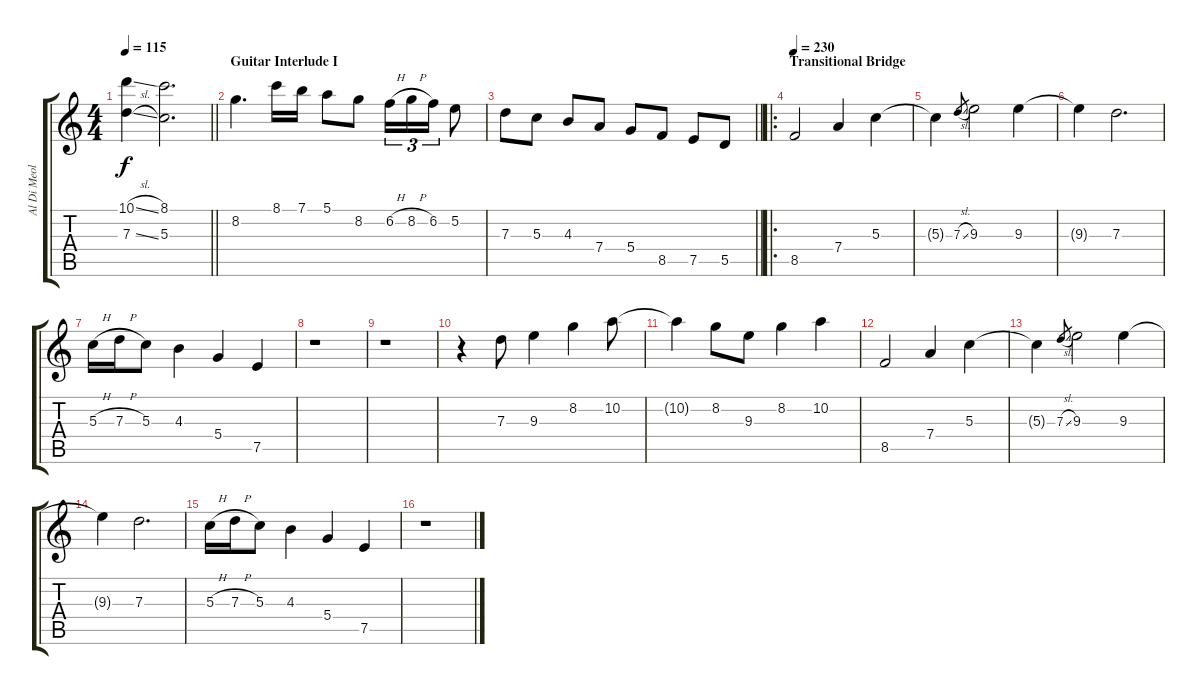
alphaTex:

\track ("Al Di Meola" "Al Di Meol") {instrument electricguitarjazz}
\staff {score tabs}
\tuning (E4 B3 G3 D3 A2 E2) {hide}
\ts (4 4)
\tempo 115
\clef g2
\barLineRight lightlight
\ks c
(10.1{sl} 7.3{sl}).4{dy f} (8.1 5.3).2{d} |
\section ("" "Guitar Interlude I")
8.2.4{d} 8.1.16 7.1.16 5.1.8 8.2.8 6.2{h}.16{tu (3 2)} 8.2{h}.16{tu (3 2)} 6.2.16{tu (3 2)} 5.2.8 |
\barLineRight lightlight
7.3.8 5.3.8 4.3.8 7.4.8 5.4.8 8.5.8 7.5.8 5.5.8 |
\ro
\section ("" "Transitional Bridge")
\tempo 230
8.5.2 7.4.4 5.3.4 |
5.3{t}.4 7.3{sl}.8{gr} 9.3.2 9.3.4 |
9.3{t}.4 7.3.2{d} |
5.3{h}.16 7.3{h}.16 5.3.8 4.3.4 5.4.4 7.5.4 |
r.1 |
r.1 |
r.4 7.3.8 9.3.4 8.2.4 10.2.8 |
10.2{t}.4 8.2.8 9.3.8 8.2.4 10.2.4 |
8.5.2 7.4.4 5.3.4 |
5.3{t}.4 7.3{sl}.8{gr} 9.3.2 9.3.4 |
9.3{t}.4 7.3.2{d} |
5.3{h}.16 7.3{h}.16 5.3.8 4.3.4 5.4.4 7.5.4 |
r.1
